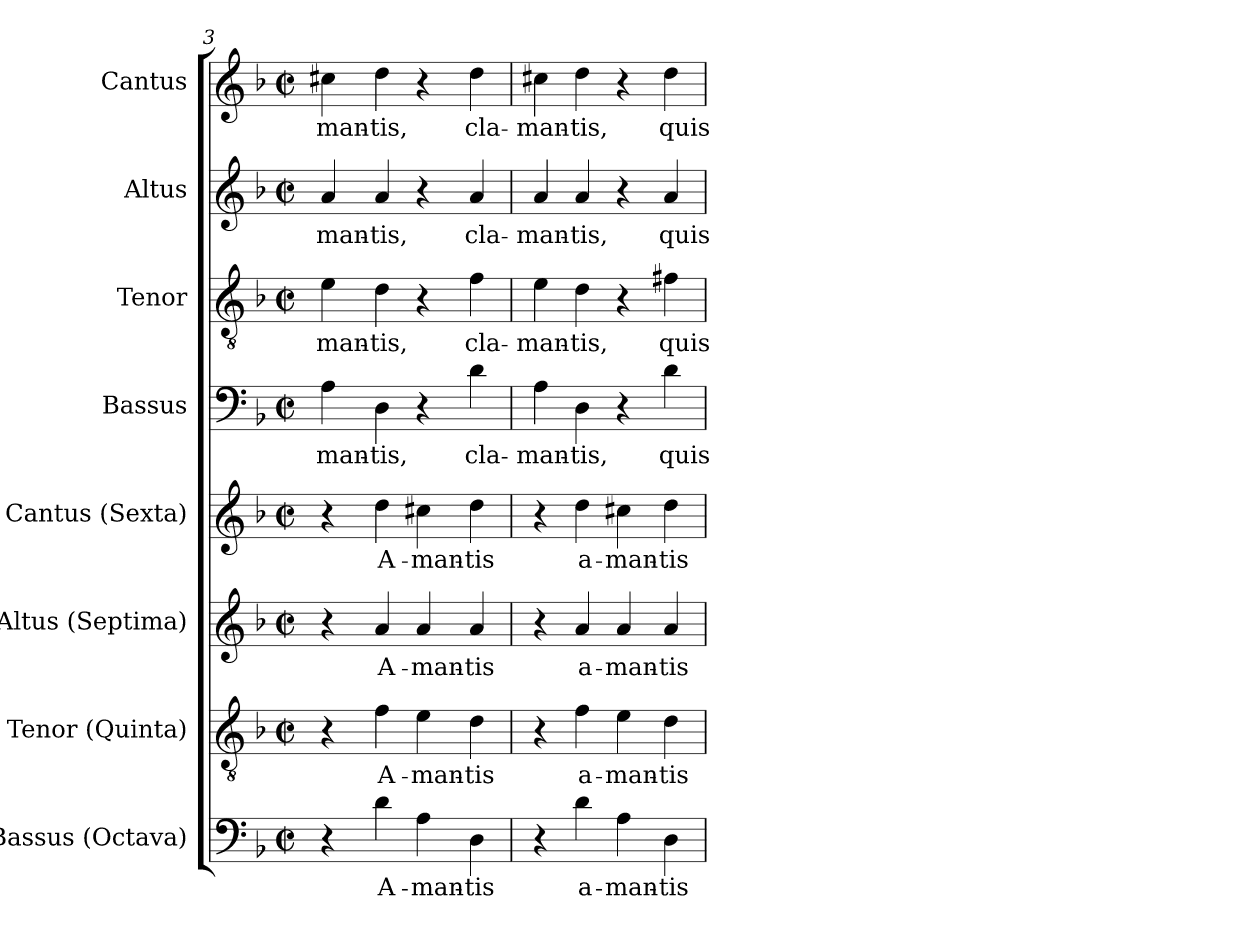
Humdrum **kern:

**kern	**text	**kern	**text	**kern	**text	**kern	**text	**kern	**text	**kern	**text	**kern	**text	**kern	**text
*part8	*part8	*part7	*part7	*part6	*part6	*part5	*part5	*part4	*part4	*part3	*part3	*part2	*part2	*part1	*part1
*staff8	*staff8	*staff7	*staff7	*staff6	*staff6	*staff5	*staff5	*staff4	*staff4	*staff3	*staff3	*staff2	*staff2	*staff1	*staff1
*I"Bassus (Octava)	*	*I"Tenor (Quinta)	*	*I"Altus (Septima)	*	*I"Cantus (Sexta)	*	*I"Bassus	*	*I"Tenor	*	*I"Altus	*	*I"Cantus	*
*I'B.	*	*I'T.	*	*I'A.	*	*I'S.	*	*I'B.	*	*I'T.	*	*I'A.	*	*I'S.	*
*clefF4	*	*clefGv2	*	*clefG2	*	*clefG2	*	*clefF4	*	*clefGv2	*	*clefG2	*	*clefG2	*
*	*	*ITrd7c12	*	*	*	*	*	*	*	*ITrd7c12	*	*	*	*	*
*k[b-]	*	*k[b-]	*	*k[b-]	*	*k[b-]	*	*k[b-]	*	*k[b-]	*	*k[b-]	*	*k[b-]	*
*F:	*	*F:	*	*F:	*	*F:	*	*F:	*	*F:	*	*F:	*	*F:	*
*M2/2	*	*M2/2	*	*M2/2	*	*M2/2	*	*M2/2	*	*M2/2	*	*M2/2	*	*M2/2	*
*met(c|)	*	*met(c|)	*	*met(c|)	*	*met(c|)	*	*met(c|)	*	*met(c|)	*	*met(c|)	*	*met(c|)	*
=3	=3	=3	=3	=3	=3	=3	=3	=3	=3	=3	=3	=3	=3	=3	=3
!	!	!	!	!	!	!	!	!	!LO:LY:b:color=#000000	!	!	!	!	!	!
!	!	!	!	!	!	!	!	!	!	!	!LO:LY:b:color=#000000	!	!	!	!
!	!	!	!	!	!	!	!	!	!	!	!	!	!LO:LY:b:color=#000000	!	!
!	!	!	!	!	!	!	!	!	!	!	!	!	!	!	!LO:LY:b:color=#000000
4r	.	4r	.	4r	.	4r	.	4Ai\	-man-	4Ei\	-man-	4ai/	-man-	4cc#Xi\	-man-
!	!LO:LY:b:color=#000000	!	!	!	!	!	!	!	!	!	!	!	!	!	!
!	!	!	!LO:LY:b:color=#000000	!	!	!	!	!	!	!	!	!	!	!	!
!	!	!	!	!	!LO:LY:b:color=#000000	!	!	!	!	!	!	!	!	!	!
!	!	!	!	!	!	!	!LO:LY:b:color=#000000	!	!	!	!	!	!	!	!
!	!	!	!	!	!	!	!	!	!LO:LY:b:color=#000000	!	!	!	!	!	!
!	!	!	!	!	!	!	!	!	!	!	!LO:LY:b:color=#000000	!	!	!	!
!	!	!	!	!	!	!	!	!	!	!	!	!	!LO:LY:b:color=#000000	!	!
!	!	!	!	!	!	!	!	!	!	!	!	!	!	!	!LO:LY:b:color=#000000
4di\	A-	4Fi\	A-	4ai/	A-	4ddi\	A-	4Di\	-tis,	4Di\	-tis,	4ai/	-tis,	4ddi\	-tis,
!	!LO:LY:b:color=#000000	!	!	!	!	!	!	!	!	!	!	!	!	!	!
!	!	!	!LO:LY:b:color=#000000	!	!	!	!	!	!	!	!	!	!	!	!
!	!	!	!	!	!LO:LY:b:color=#000000	!	!	!	!	!	!	!	!	!	!
!	!	!	!	!	!	!	!LO:LY:b:color=#000000	!	!	!	!	!	!	!	!
4Ai\	-man-	4Ei\	-man-	4ai/	-man-	4cc#Xi\	-man-	4r	.	4r	.	4r	.	4r	.
!	!LO:LY:b:color=#000000	!	!	!	!	!	!	!	!	!	!	!	!	!	!
!	!	!	!LO:LY:b:color=#000000	!	!	!	!	!	!	!	!	!	!	!	!
!	!	!	!	!	!LO:LY:b:color=#000000	!	!	!	!	!	!	!	!	!	!
!	!	!	!	!	!	!	!LO:LY:b:color=#000000	!	!	!	!	!	!	!	!
!	!	!	!	!	!	!	!	!	!LO:LY:b:color=#000000	!	!	!	!	!	!
!	!	!	!	!	!	!	!	!	!	!	!LO:LY:b:color=#000000	!	!	!	!
!	!	!	!	!	!	!	!	!	!	!	!	!	!LO:LY:b:color=#000000	!	!
!	!	!	!	!	!	!	!	!	!	!	!	!	!	!	!LO:LY:b:color=#000000
4Di\	-tis	4Di\	-tis	4ai/	-tis	4ddi\	-tis	4di\	cla-	4Fi\	cla-	4ai/	cla-	4ddi\	cla-
=4	=4	=4	=4	=4	=4	=4	=4	=4	=4	=4	=4	=4	=4	=4	=4
!	!	!	!	!	!	!	!	!	!LO:LY:b:color=#000000	!	!	!	!	!	!
!	!	!	!	!	!	!	!	!	!	!	!LO:LY:b:color=#000000	!	!	!	!
!	!	!	!	!	!	!	!	!	!	!	!	!	!LO:LY:b:color=#000000	!	!
!	!	!	!	!	!	!	!	!	!	!	!	!	!	!	!LO:LY:b:color=#000000
4r	.	4r	.	4r	.	4r	.	4Ai\	-man-	4Ei\	-man-	4ai/	-man-	4cc#Xi\	-man-
!	!LO:LY:b:color=#000000	!	!	!	!	!	!	!	!	!	!	!	!	!	!
!	!	!	!LO:LY:b:color=#000000	!	!	!	!	!	!	!	!	!	!	!	!
!	!	!	!	!	!LO:LY:b:color=#000000	!	!	!	!	!	!	!	!	!	!
!	!	!	!	!	!	!	!LO:LY:b:color=#000000	!	!	!	!	!	!	!	!
!	!	!	!	!	!	!	!	!	!LO:LY:b:color=#000000	!	!	!	!	!	!
!	!	!	!	!	!	!	!	!	!	!	!LO:LY:b:color=#000000	!	!	!	!
!	!	!	!	!	!	!	!	!	!	!	!	!	!LO:LY:b:color=#000000	!	!
!	!	!	!	!	!	!	!	!	!	!	!	!	!	!	!LO:LY:b:color=#000000
4di\	a-	4Fi\	a-	4ai/	a-	4ddi\	a-	4Di\	-tis,	4Di\	-tis,	4ai/	-tis,	4ddi\	-tis,
!	!LO:LY:b:color=#000000	!	!	!	!	!	!	!	!	!	!	!	!	!	!
!	!	!	!LO:LY:b:color=#000000	!	!	!	!	!	!	!	!	!	!	!	!
!	!	!	!	!	!LO:LY:b:color=#000000	!	!	!	!	!	!	!	!	!	!
!	!	!	!	!	!	!	!LO:LY:b:color=#000000	!	!	!	!	!	!	!	!
4Ai\	-man-	4Ei\	-man-	4ai/	-man-	4cc#Xi\	-man-	4r	.	4r	.	4r	.	4r	.
!	!LO:LY:b:color=#000000	!	!	!	!	!	!	!	!	!	!	!	!	!	!
!	!	!	!LO:LY:b:color=#000000	!	!	!	!	!	!	!	!	!	!	!	!
!	!	!	!	!	!LO:LY:b:color=#000000	!	!	!	!	!	!	!	!	!	!
!	!	!	!	!	!	!	!LO:LY:b:color=#000000	!	!	!	!	!	!	!	!
!	!	!	!	!	!	!	!	!	!LO:LY:b:color=#000000	!	!	!	!	!	!
!	!	!	!	!	!	!	!	!	!	!	!LO:LY:b:color=#000000	!	!	!	!
!	!	!	!	!	!	!	!	!	!	!	!	!	!LO:LY:b:color=#000000	!	!
!	!	!	!	!	!	!	!	!	!	!	!	!	!	!	!LO:LY:b:color=#000000
4Di\	-tis	4Di\	-tis	4ai/	-tis	4ddi\	-tis	4di\	quis	4F#Xi\	quis	4ai/	quis	4ddi\	quis
=	=	=	=	=	=	=	=	=	=	=	=	=	=	=	=
*-	*-	*-	*-	*-	*-	*-	*-	*-	*-	*-	*-	*-	*-	*-	*-
